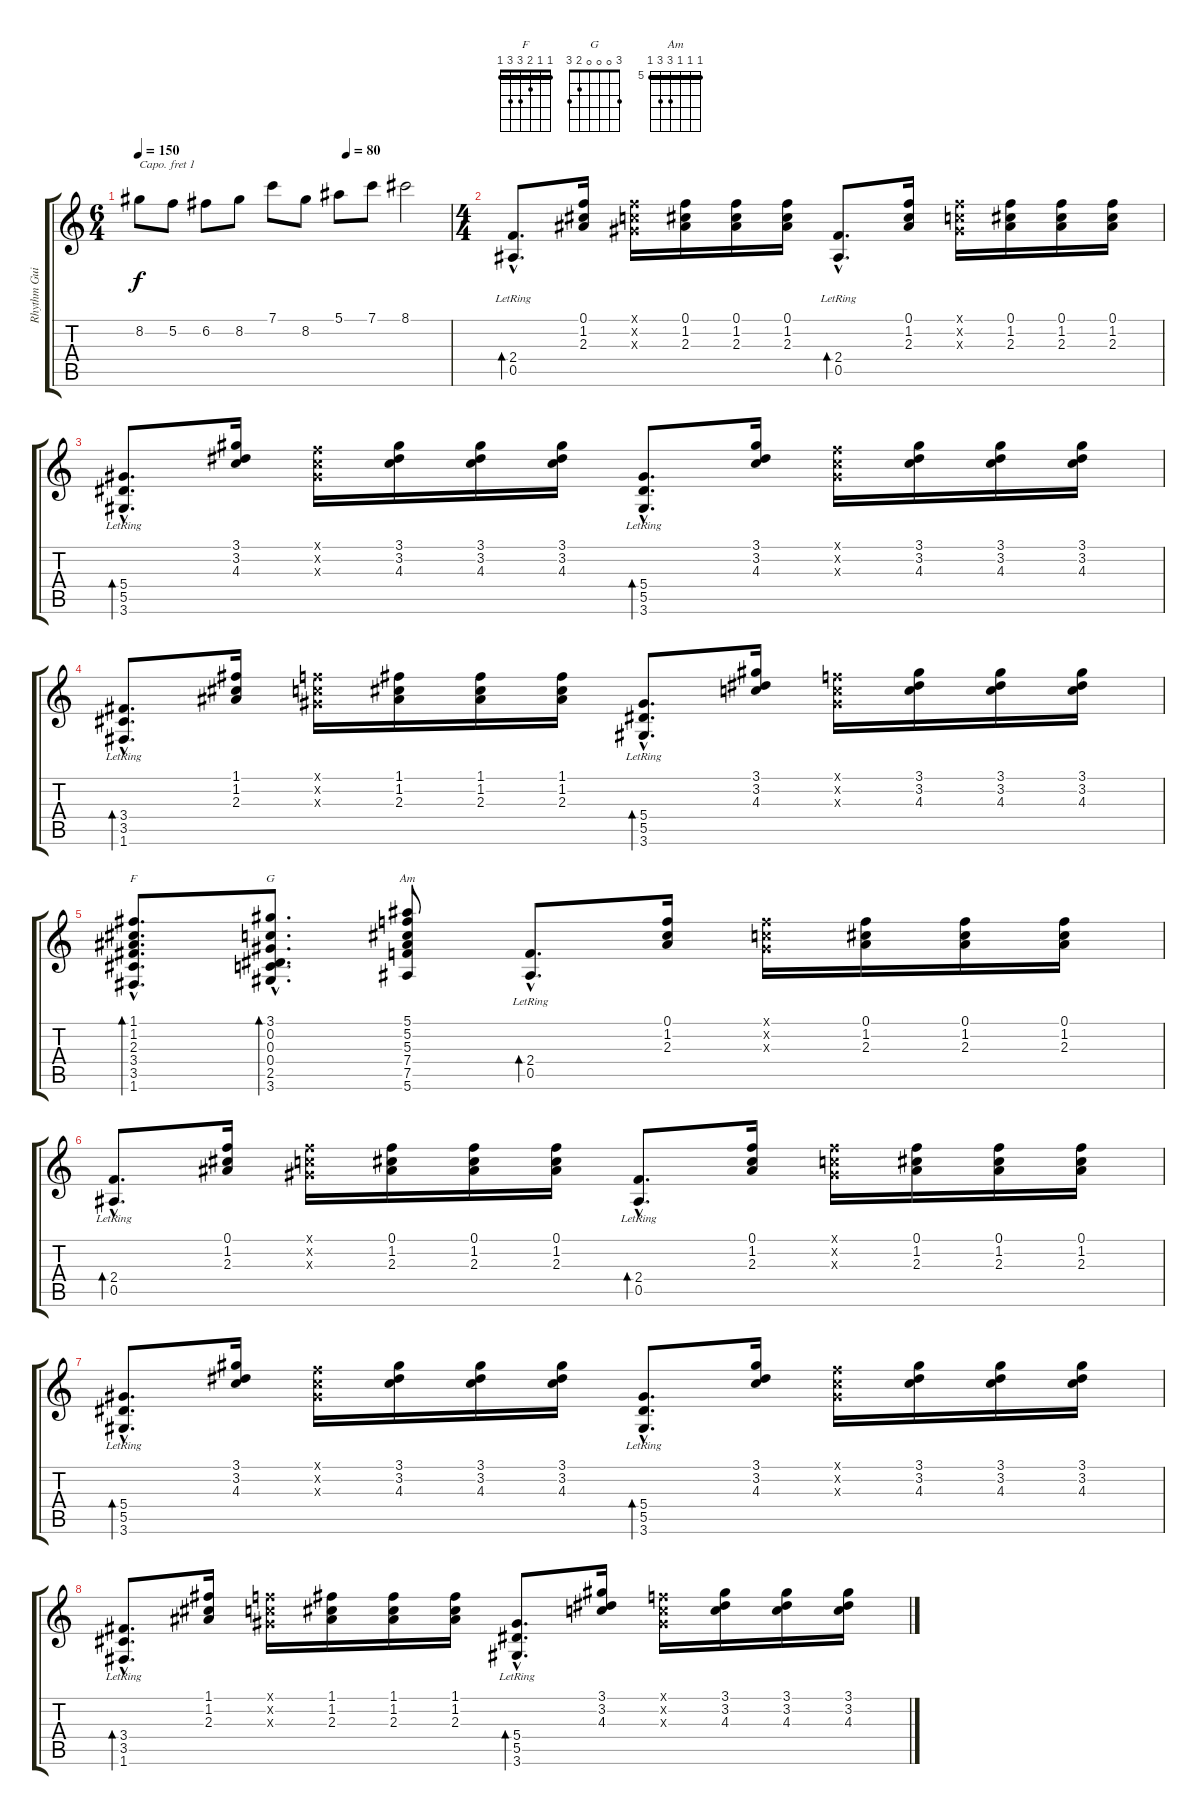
\track ("Rhythm Guitar" "Rhythm Gui") {instrument acousticguitarsteel}
\staff {score tabs}
\capo 1
\tuning (E4 B3 G3 D3 A2 E2) {hide}
\chord ("F" 1 1 2 3 3 1) {barre 1}
\chord ("G" 3 0 0 0 2 3)
\chord ("Am" 5 5 5 7 7 5) {firstfret 5 barre 5}
\ts (6 4)
\tempo 150
\tempo (80 0.6666666666666666)
\clef g2
\ks c
8.2.8{dy f} 5.2.8 6.2.8 8.2.8 7.1.8 8.2.8 5.1.8 7.1.8 8.1.2 |
\ts (4 4)
(2.4{hac lr} 0.5{hac lr}).8{d bd 120} (0.1 1.2 2.3).16 (0.1{x} 0.2{x} 0.3{x}).16 (0.1 1.2 2.3).16 (0.1 1.2 2.3).16 (0.1 1.2 2.3).16 (2.4{hac lr} 0.5{hac lr}).8{d bd 120} (0.1 1.2 2.3).16 (0.1{x} 0.2{x} 0.3{x}).16 (0.1 1.2 2.3).16 (0.1 1.2 2.3).16 (0.1 1.2 2.3).16 |
(5.4{hac lr} 5.5{hac lr} 3.6{hac lr}).8{d bd 120} (3.1 3.2 4.3).16 (0.1{x} 0.2{x} 0.3{x}).16 (3.1 3.2 4.3).16 (3.1 3.2 4.3).16 (3.1 3.2 4.3).16 (5.4{hac lr} 5.5{hac lr} 3.6{hac lr}).8{d bd 120} (3.1 3.2 4.3).16 (0.1{x} 0.2{x} 0.3{x}).16 (3.1 3.2 4.3).16 (3.1 3.2 4.3).16 (3.1 3.2 4.3).16 |
(3.4{hac lr} 3.5{hac lr} 1.6{hac lr}).8{d bd 120} (1.1 1.2 2.3).16 (0.1{x} 0.2{x} 0.3{x}).16 (1.1 1.2 2.3).16 (1.1 1.2 2.3).16 (1.1 1.2 2.3).16 (5.4{hac lr} 5.5{hac lr} 3.6{hac lr}).8{d bd 120} (3.1 3.2 4.3).16 (0.1{x} 0.2{x} 0.3{x}).16 (3.1 3.2 4.3).16 (3.1 3.2 4.3).16 (3.1 3.2 4.3).16 |
(1.1{hac} 1.2{hac} 2.3{hac} 3.4{hac} 3.5{hac} 1.6{hac}).8{d bd 60 ch "F"} (3.1{hac} 0.2{hac} 0.3{hac} 0.4{hac} 2.5{hac} 3.6{hac}).8{d bd 60 ch "G"} (5.1 5.2 5.3 7.4 7.5 5.6).8{ch "Am"} (2.4{hac lr} 0.5{hac lr}).8{d bd 120} (0.1 1.2 2.3).16 (0.1{x} 0.2{x} 0.3{x}).16 (0.1 1.2 2.3).16 (0.1 1.2 2.3).16 (0.1 1.2 2.3).16 |
(2.4{hac lr} 0.5{hac lr}).8{d bd 120} (0.1 1.2 2.3).16 (0.1{x} 0.2{x} 0.3{x}).16 (0.1 1.2 2.3).16 (0.1 1.2 2.3).16 (0.1 1.2 2.3).16 (2.4{hac lr} 0.5{hac lr}).8{d bd 120} (0.1 1.2 2.3).16 (0.1{x} 0.2{x} 0.3{x}).16 (0.1 1.2 2.3).16 (0.1 1.2 2.3).16 (0.1 1.2 2.3).16 |
(5.4{hac lr} 5.5{hac lr} 3.6{hac lr}).8{d bd 120} (3.1 3.2 4.3).16 (0.1{x} 0.2{x} 0.3{x}).16 (3.1 3.2 4.3).16 (3.1 3.2 4.3).16 (3.1 3.2 4.3).16 (5.4{hac lr} 5.5{hac lr} 3.6{hac lr}).8{d bd 120} (3.1 3.2 4.3).16 (0.1{x} 0.2{x} 0.3{x}).16 (3.1 3.2 4.3).16 (3.1 3.2 4.3).16 (3.1 3.2 4.3).16 |
(3.4{hac lr} 3.5{hac lr} 1.6{hac lr}).8{d bd 120} (1.1 1.2 2.3).16 (0.1{x} 0.2{x} 0.3{x}).16 (1.1 1.2 2.3).16 (1.1 1.2 2.3).16 (1.1 1.2 2.3).16 (5.4{hac lr} 5.5{hac lr} 3.6{hac lr}).8{d bd 120} (3.1 3.2 4.3).16 (0.1{x} 0.2{x} 0.3{x}).16 (3.1 3.2 4.3).16 (3.1 3.2 4.3).16 (3.1 3.2 4.3).16
